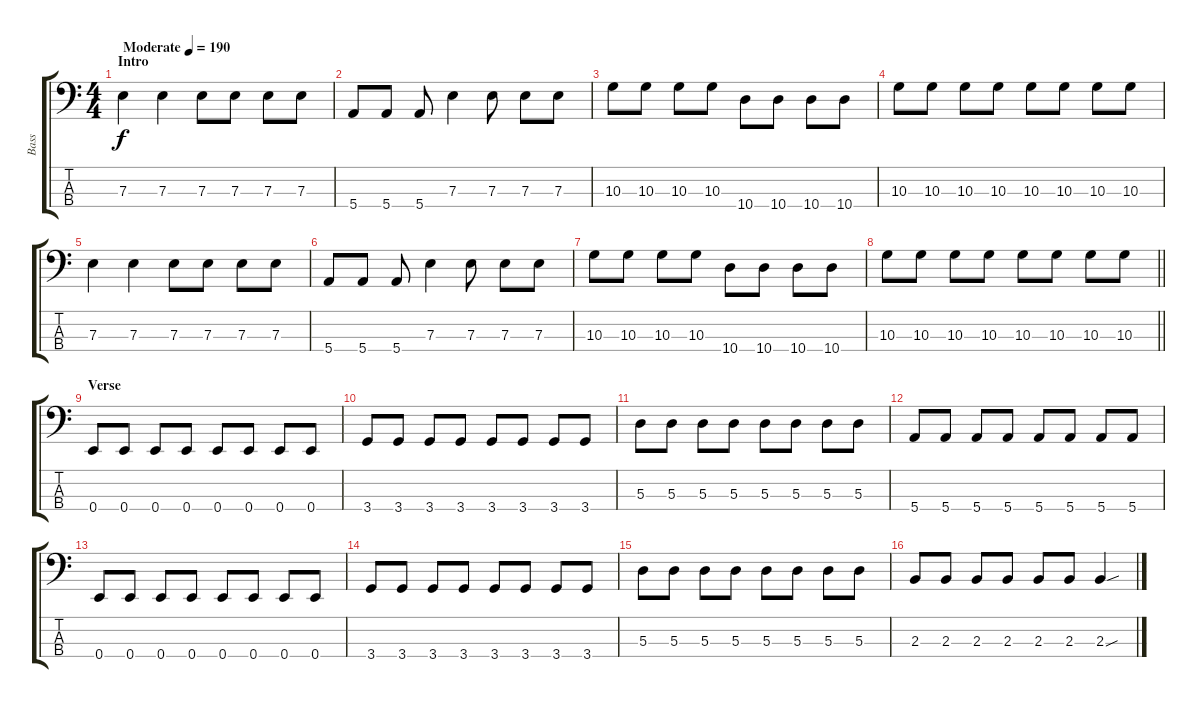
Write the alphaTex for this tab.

\track ("Bass" "Bass") {instrument electricbasspick}
\staff {score tabs}
\tuning (G2 D2 A1 E1) {hide}
\ts (4 4)
\section ("" "Intro")
\tempo (190 "Moderate")
\clef f4
\ks c
7.3.4{dy f instrument electricbasspick} 7.3.4 7.3.8 7.3.8 7.3.8 7.3.8 |
5.4.8 5.4.8 5.4.8 7.3.4 7.3.8 7.3.8 7.3.8 |
10.3.8 10.3.8 10.3.8 10.3.8 10.4.8 10.4.8 10.4.8 10.4.8 |
10.3.8 10.3.8 10.3.8 10.3.8 10.3.8 10.3.8 10.3.8 10.3.8 |
7.3.4 7.3.4 7.3.8 7.3.8 7.3.8 7.3.8 |
5.4.8 5.4.8 5.4.8 7.3.4 7.3.8 7.3.8 7.3.8 |
10.3.8 10.3.8 10.3.8 10.3.8 10.4.8 10.4.8 10.4.8 10.4.8 |
\barLineRight lightlight
10.3.8 10.3.8 10.3.8 10.3.8 10.3.8 10.3.8 10.3.8 10.3.8 |
\section ("" "Verse")
0.4.8 0.4.8 0.4.8 0.4.8 0.4.8 0.4.8 0.4.8 0.4.8 |
3.4.8 3.4.8 3.4.8 3.4.8 3.4.8 3.4.8 3.4.8 3.4.8 |
5.3.8 5.3.8 5.3.8 5.3.8 5.3.8 5.3.8 5.3.8 5.3.8 |
5.4.8 5.4.8 5.4.8 5.4.8 5.4.8 5.4.8 5.4.8 5.4.8 |
0.4.8 0.4.8 0.4.8 0.4.8 0.4.8 0.4.8 0.4.8 0.4.8 |
3.4.8 3.4.8 3.4.8 3.4.8 3.4.8 3.4.8 3.4.8 3.4.8 |
5.3.8 5.3.8 5.3.8 5.3.8 5.3.8 5.3.8 5.3.8 5.3.8 |
2.3.8 2.3.8 2.3.8 2.3.8 2.3.8 2.3.8 2.3{sou}.4
